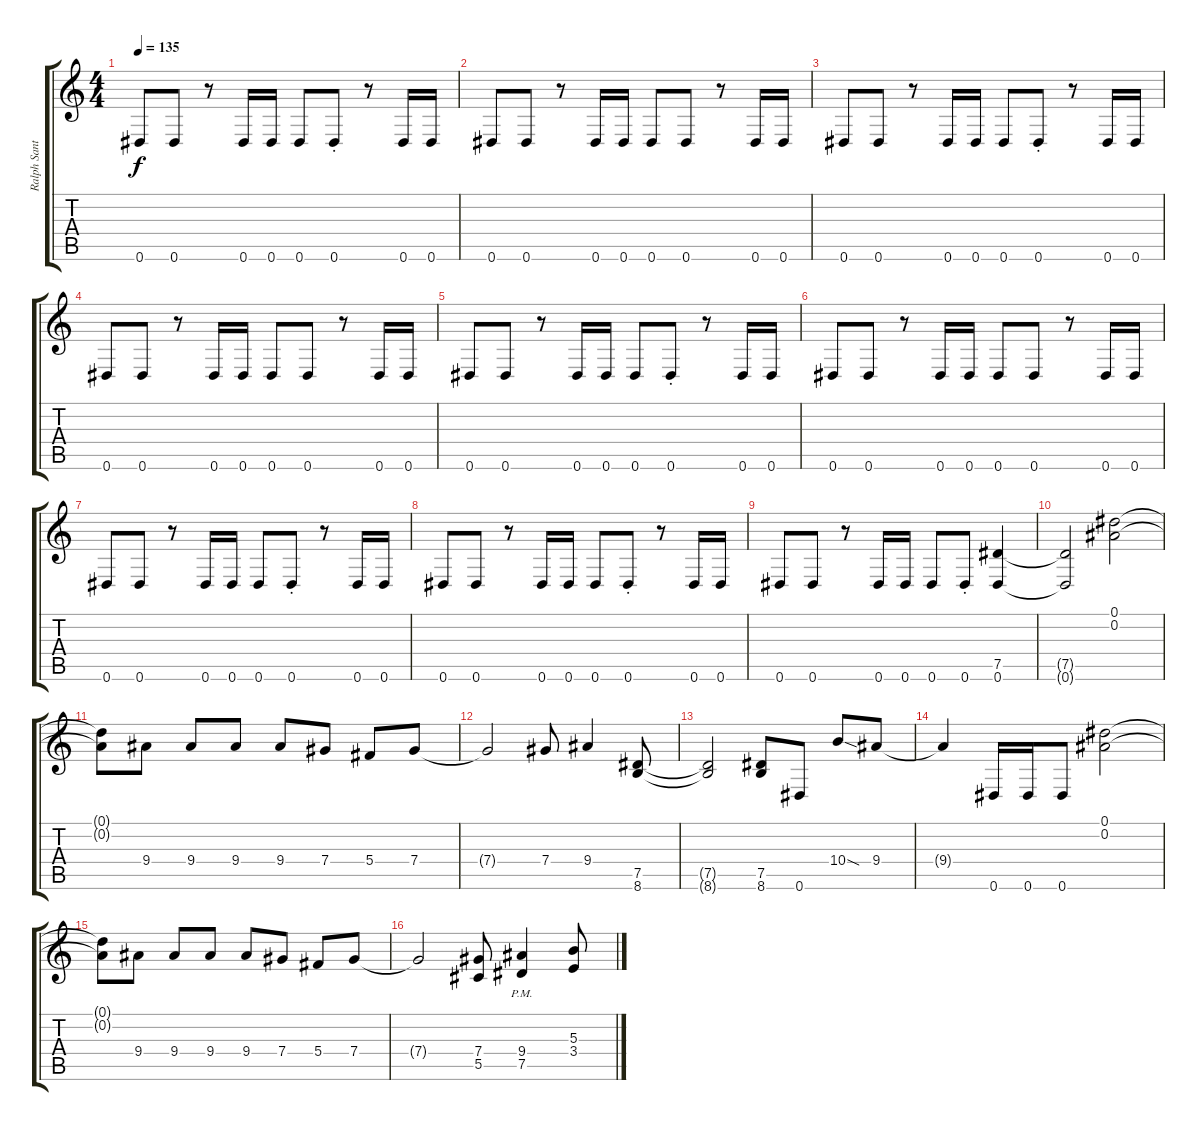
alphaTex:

\track ("Ralph Santolla" "Ralph Sant") {instrument distortionguitar}
\staff {score tabs}
\tuning (Eb4 Bb3 Gb3 Db3 Ab2 Eb2) {hide}
\ts (4 4)
\tempo 135
\clef g2
\ks c
0.6.8{dy f} 0.6.8 r.8 0.6.16 0.6.16 0.6.8 0.6{st}.8 r.8 0.6.16 0.6.16 |
0.6.8 0.6.8 r.8 0.6.16 0.6.16 0.6.8 0.6.8 r.8 0.6.16 0.6.16 |
0.6.8 0.6.8 r.8 0.6.16 0.6.16 0.6.8 0.6{st}.8 r.8 0.6.16 0.6.16 |
0.6.8 0.6.8 r.8 0.6.16 0.6.16 0.6.8 0.6.8 r.8 0.6.16 0.6.16 |
0.6.8 0.6.8 r.8 0.6.16 0.6.16 0.6.8 0.6{st}.8 r.8 0.6.16 0.6.16 |
0.6.8 0.6.8 r.8 0.6.16 0.6.16 0.6.8 0.6.8 r.8 0.6.16 0.6.16 |
0.6.8 0.6.8 r.8 0.6.16 0.6.16 0.6.8 0.6{st}.8 r.8 0.6.16 0.6.16 |
0.6.8 0.6.8 r.8 0.6.16 0.6.16 0.6.8 0.6{st}.8 r.8 0.6.16 0.6.16 |
0.6.8 0.6.8 r.8 0.6.16 0.6.16 0.6.8 0.6{st}.8 (7.5 0.6).4 |
(7.5{t} 0.6{t}).2 (0.1 0.2).2 |
(0.1{t} 0.2{t}).8 9.4.8 9.4.8 9.4.8 9.4.8 7.4.8 5.4.8 7.4.8 |
7.4{t}.2 7.4.8 9.4.4 (7.5 8.6).8 |
(7.5{t} 8.6{t}).2 (7.5 8.6).8 0.6.8 10.4{sod}.8 9.4.8 |
9.4{t}.4 0.6.16 0.6.16 0.6.8 (0.1 0.2).2 |
(0.1{t} 0.2{t}).8 9.4.8 9.4.8 9.4.8 9.4.8 7.4.8 5.4.8 7.4.8 |
7.4{t}.2 (7.4 5.5).8 (9.4 7.5{pm}).4 (5.3 3.4).8
